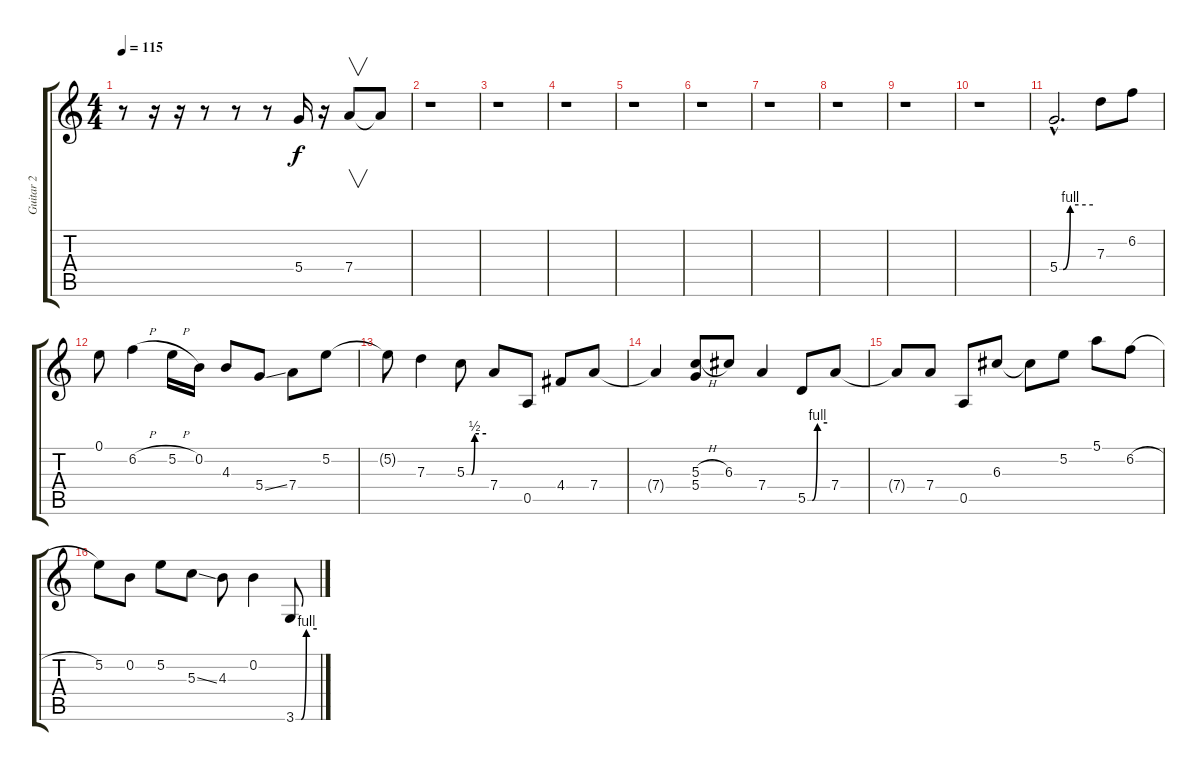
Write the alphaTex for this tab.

\track ("Guitar 2" "Guitar 2") {instrument electricguitarjazz}
\staff {score tabs}
\tuning (E4 B3 G3 D3 A2 E2) {hide}
\ts (4 4)
\tempo 115
\clef g2
\ks c
r.8{dy f} r.16 r.16 r.8 r.8 r.8 5.4.16 r.16 7.4.8{v} 7.4{t}.8 |
r.1 |
r.1 |
r.1 |
r.1 |
r.1 |
r.1 |
r.1 |
r.1 |
r.1 |
5.4{be (custom 0 0 6 0 19 4 60 4) hac}.2{d} 7.3.8 6.2.8 |
0.1.8 6.2{h}.4 5.2{h}.16 0.2.16 4.3.8 5.4{ss}.8 7.4.8 5.2.8 |
5.2{t}.8 7.3.4 5.3{be (custom 0 0 5 0 10 0 15 0 25 2 60 2)}.8 7.4.8 0.5.8 4.4.8 7.4.8 |
7.4{t}.4 (5.3{h} 5.4).8 6.3.8 7.4.4 5.5{be (custom 0 0 14 0 30 4 60 4)}.8 7.4.8 |
7.4{t}.8 7.4.8 0.5.8 6.3.8 6.3{t}.8 5.2.8 5.1.8 6.2{h}.8 |
5.2.8 0.2.8 5.2.8 5.3{ss}.8 4.3.8 0.2.4 3.6{be (custom 0 0 15 0 30 4 60 4)}.8
